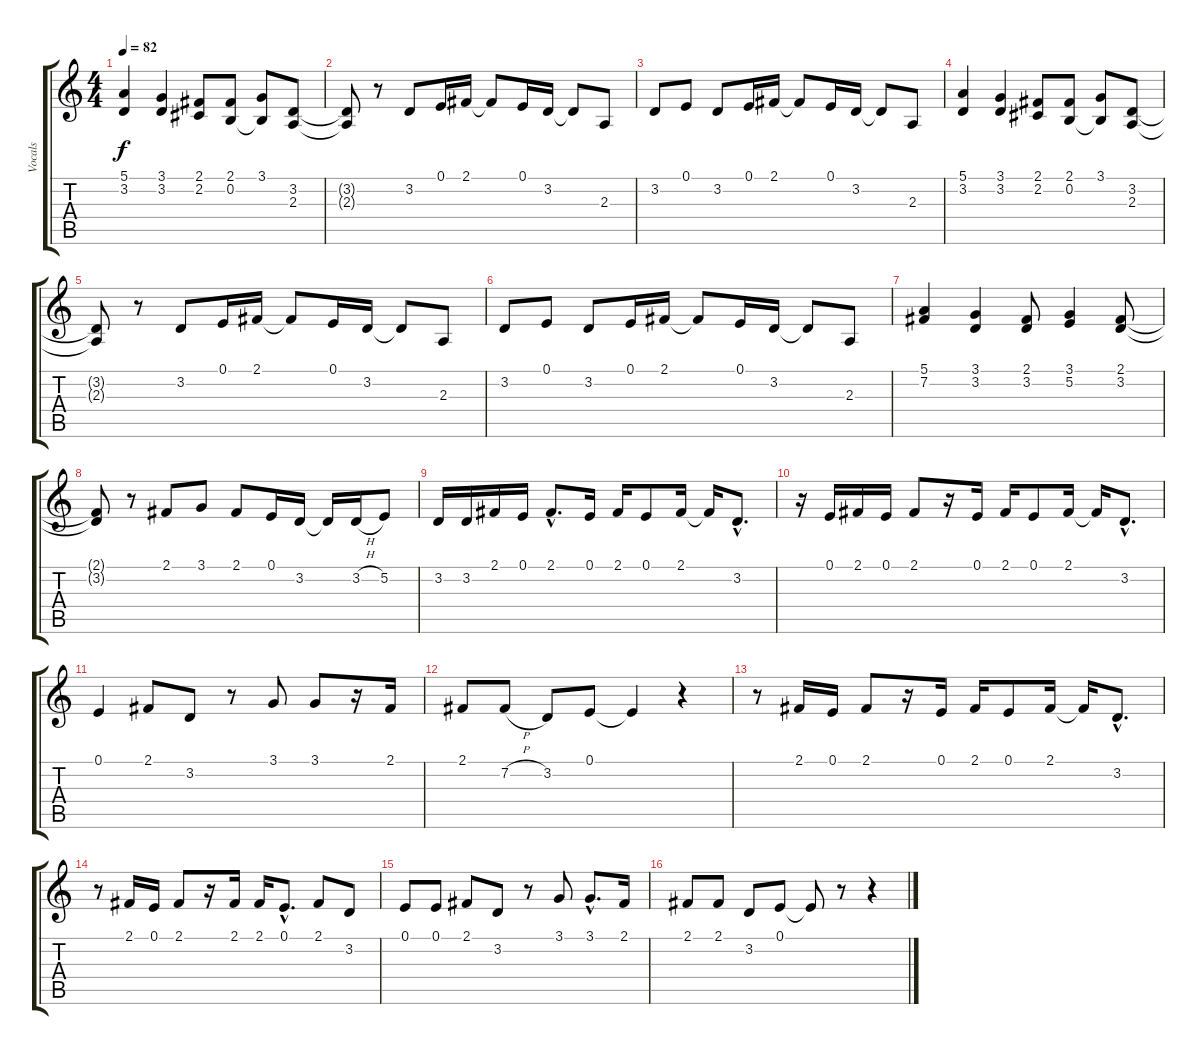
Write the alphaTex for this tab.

\track ("Vocals" "Vocals") {instrument lead2sawtooth}
\staff {score tabs}
\tuning (E4 B3 G3 D3 A2 E2) {hide}
\ts (4 4)
\tempo 82
\clef g2
\ks c
(5.1 3.2).4{dy f} (3.1 3.2).4 (2.1 2.2).8 (2.1 0.2).8 (3.1 0.2{t}).8 (3.2 2.3).8 |
(3.2{t} 2.3{t}).8 r.8 3.2.8 0.1.16 2.1.16 2.1{t}.8 0.1.16 3.2.16 3.2{t}.8 2.3.8 |
3.2.8 0.1.8 3.2.8 0.1.16 2.1.16 2.1{t}.8 0.1.16 3.2.16 3.2{t}.8 2.3.8 |
(5.1 3.2).4 (3.1 3.2).4 (2.1 2.2).8 (2.1 0.2).8 (3.1 0.2{t}).8 (3.2 2.3).8 |
(3.2{t} 2.3{t}).8 r.8 3.2.8 0.1.16 2.1.16 2.1{t}.8 0.1.16 3.2.16 3.2{t}.8 2.3.8 |
3.2.8 0.1.8 3.2.8 0.1.16 2.1.16 2.1{t}.8 0.1.16 3.2.16 3.2{t}.8 2.3.8 |
(5.1 7.2).4 (3.1 3.2).4 (2.1 3.2).8 (3.1 5.2).4 (2.1 3.2).8 |
(2.1{t} 3.2{t}).8 r.8 2.1.8 3.1.8 2.1.8 0.1.16 3.2.16 3.2{t}.16 3.2{h}.16 5.2.8 |
3.2.16 3.2.16 2.1.16 0.1.16 2.1{hac}.8{d} 0.1.16 2.1.16 0.1.8 2.1.16 2.1{t}.16 3.2{hac}.8{d} |
r.16 0.1.16 2.1.16 0.1.16 2.1.8 r.16 0.1.16 2.1.16 0.1.8 2.1.16 2.1{t}.16 3.2{hac}.8{d} |
0.1.4 2.1.8 3.2.8 r.8 3.1.8 3.1.8 r.16 2.1.16 |
2.1.8 7.2{h}.8 3.2.8 0.1.8 0.1{t}.4 r.4 |
r.8 2.1.16 0.1.16 2.1.8 r.16 0.1.16 2.1.16 0.1.8 2.1.16 2.1{t}.16 3.2{hac}.8{d} |
r.8 2.1.16 0.1.16 2.1.8 r.16 2.1.16 2.1.16 0.1{hac}.8{d} 2.1.8 3.2.8 |
0.1.8 0.1.8 2.1.8 3.2.8 r.8 3.1.8 3.1{hac}.8{d} 2.1.16 |
2.1.8 2.1.8 3.2.8 0.1.8 0.1{t}.8 r.8 r.4
